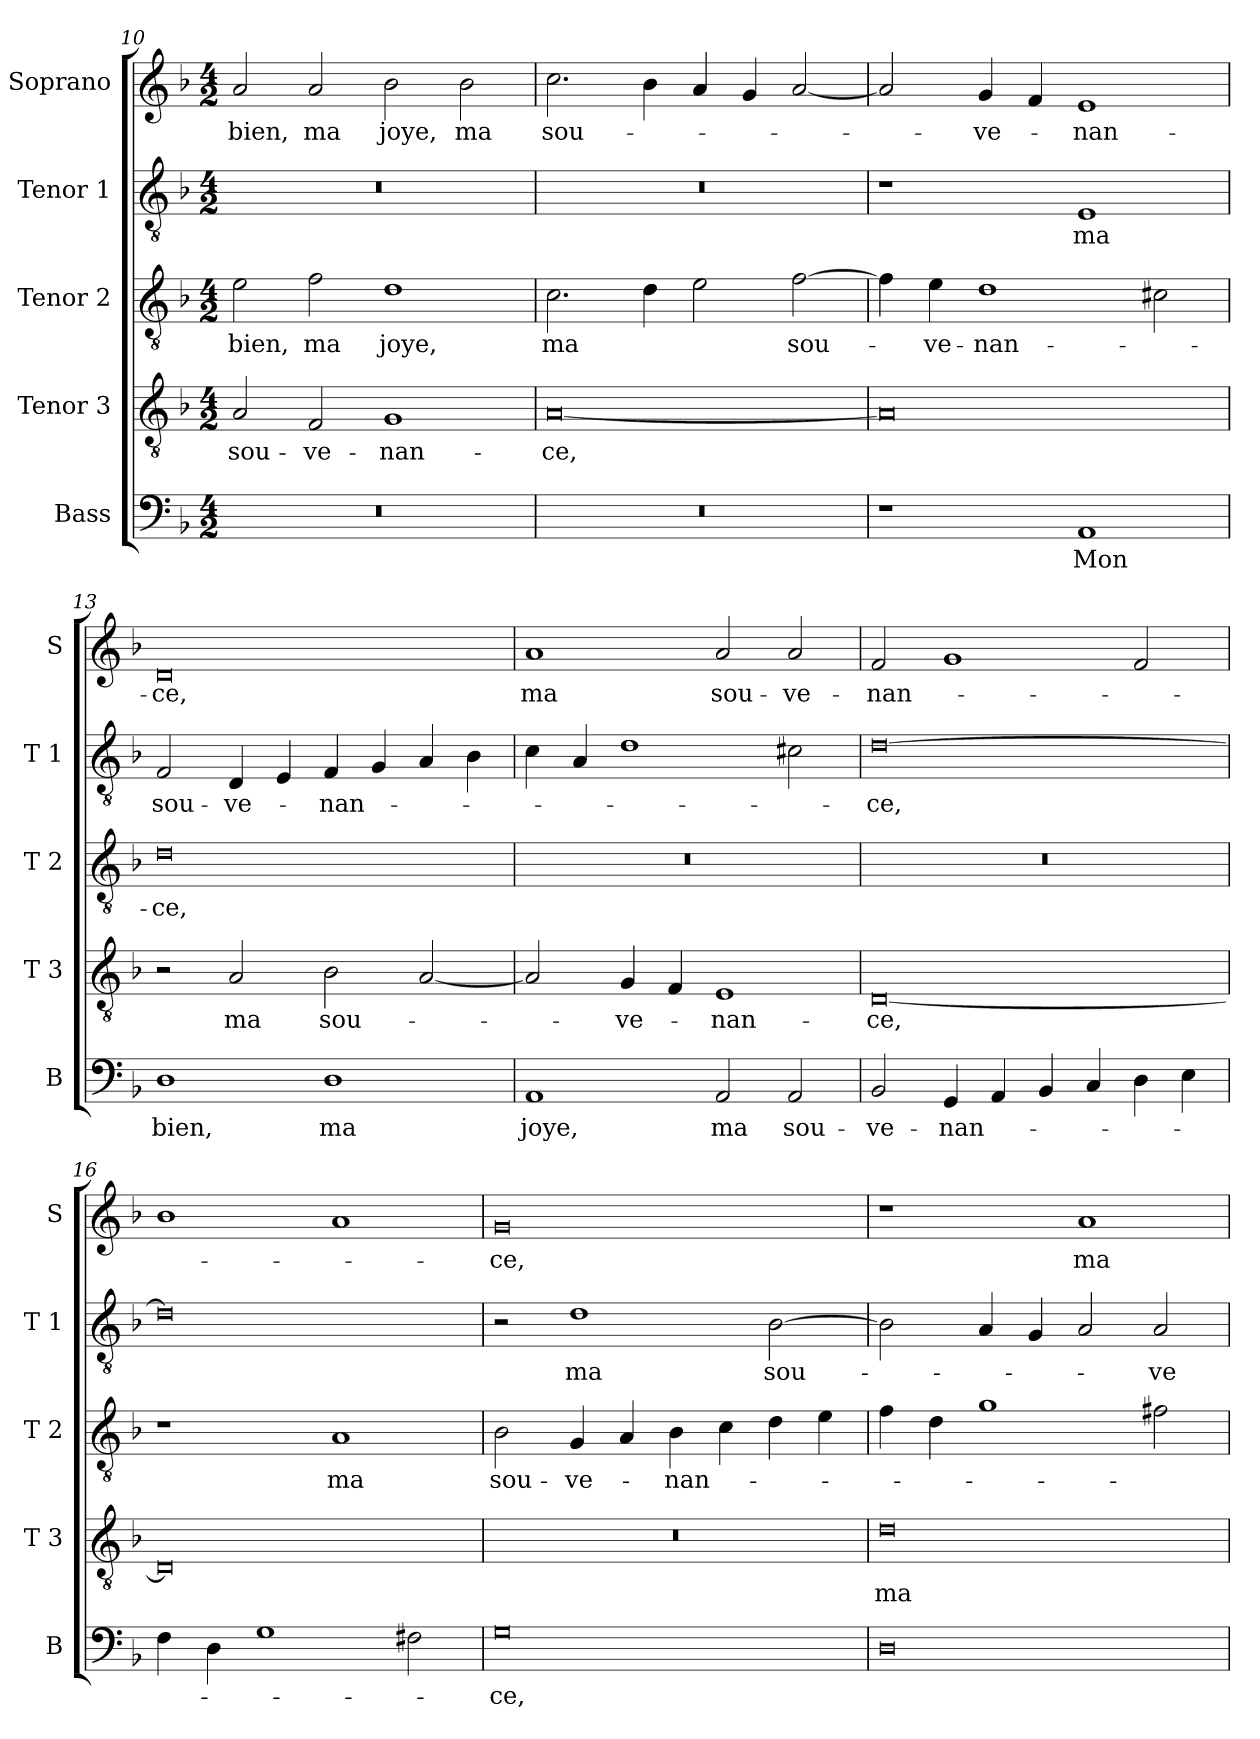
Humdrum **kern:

**kern	**text	**kern	**text	**kern	**text	**kern	**text	**kern	**text
*part5	*part5	*part4	*part4	*part3	*part3	*part2	*part2	*part1	*part1
*staff5	*staff5	*staff4	*staff4	*staff3	*staff3	*staff2	*staff2	*staff1	*staff1
*I"Bass	*	*I"Tenor 3	*	*I"Tenor 2	*	*I"Tenor 1	*	*I"Soprano	*
*I'B	*	*I'T 3	*	*I'T 2	*	*I'T 1	*	*I'S	*
*clefF4	*	*clefGv2	*	*clefGv2	*	*clefGv2	*	*clefG2	*
*k[b-]	*	*k[b-]	*	*k[b-]	*	*k[b-]	*	*k[b-]	*
*F:	*	*F:	*	*F:	*	*F:	*	*F:	*
*M4/2	*	*M4/2	*	*M4/2	*	*M4/2	*	*M4/2	*
=10	=10	=10	=10	=10	=10	=10	=10	=10	=10
!	!	!	!LO:LY:b	!	!LO:LY:b	!	!	!	!LO:LY:b
0r	.	2A/	sou-	2e\	bien,	0r	.	2a/	bien,
!	!	!	!LO:LY:b	!	!LO:LY:b	!	!	!	!LO:LY:b
.	.	2F/	-ve-	2f\	ma	.	.	2a/	ma
!	!	!	!LO:LY:b	!	!LO:LY:b	!	!	!	!LO:LY:b
.	.	1G	-nan-	1d	joye,	.	.	2b-\	joye,
!	!	!	!	!	!	!	!	!	!LO:LY:b
.	.	.	.	.	.	.	.	2b-\	ma
=11	=11	=11	=11	=11	=11	=11	=11	=11	=11
!	!	!	!LO:LY:b	!	!LO:LY:b	!	!	!	!LO:LY:b
0r	.	[0A	-ce,	2.c\	ma	0r	.	2.cc\	sou-
.	.	.	.	4d\	.	.	.	4b-\	.
.	.	.	.	2e\	.	.	.	4a/	.
.	.	.	.	.	.	.	.	4g/	.
!	!	!	!	!	!LO:LY:b	!	!	!	!
.	.	.	.	[2f\	sou-	.	.	[2a/	.
=12	=12	=12	=12	=12	=12	=12	=12	=12	=12
1r	.	0A]	.	4f\]	.	1r	.	2a/]	.
!	!	!	!	!	!LO:LY:b	!	!	!	!
.	.	.	.	4e\	-ve-	.	.	.	.
!	!	!	!	!	!LO:LY:b	!	!	!	!LO:LY:b
.	.	.	.	1d	-nan-	.	.	4g/	-ve-
.	.	.	.	.	.	.	.	4f/	.
!	!LO:LY:b	!	!	!	!	!	!LO:LY:b	!	!LO:LY:b
1AA	Mon	.	.	.	.	1E	ma	1e	-nan-
.	.	.	.	2c#X\	.	.	.	.	.
!!LO:PB:g=z
=13	=13	=13	=13	=13	=13	=13	=13	=13	=13
!	!LO:LY:b	!	!	!	!LO:LY:b	!	!LO:LY:b	!	!LO:LY:b
1D	bien,	2r	.	0d	-ce,	2F/	sou-	0d	-ce,
!	!	!	!LO:LY:b	!	!	!	!LO:LY:b	!	!
.	.	2A/	ma	.	.	4D/	-ve-	.	.
.	.	.	.	.	.	4E/	.	.	.
!	!LO:LY:b	!	!LO:LY:b	!	!	!	!LO:LY:b	!	!
1D	ma	2B-\	sou-	.	.	4F/	-nan-	.	.
.	.	.	.	.	.	4G/	.	.	.
.	.	[2A/	.	.	.	4A/	.	.	.
.	.	.	.	.	.	4B-\	.	.	.
=14	=14	=14	=14	=14	=14	=14	=14	=14	=14
!	!LO:LY:b	!	!	!	!	!	!	!	!LO:LY:b
1AA	joye,	2A/]	.	0r	.	4c\	.	1a	ma
.	.	.	.	.	.	4A/	.	.	.
!	!	!	!LO:LY:b	!	!	!	!	!	!
.	.	4G/	-ve-	.	.	1d	.	.	.
.	.	4F/	.	.	.	.	.	.	.
!	!LO:LY:b	!	!LO:LY:b	!	!	!	!	!	!LO:LY:b
2AA/	ma	1E	-nan-	.	.	.	.	2a/	sou-
!	!LO:LY:b	!	!	!	!	!	!	!	!LO:LY:b
2AA/	sou-	.	.	.	.	2c#X\	.	2a/	-ve-
=15	=15	=15	=15	=15	=15	=15	=15	=15	=15
!	!LO:LY:b	!	!LO:LY:b	!	!	!	!LO:LY:b	!	!LO:LY:b
2BB-/	-ve-	[0D	-ce,	0r	.	[0d	-ce,	2f/	-nan-
!	!LO:LY:b	!	!	!	!	!	!	!	!
4GG/	-nan-	.	.	.	.	.	.	1g	.
4AA/	.	.	.	.	.	.	.	.	.
4BB-/	.	.	.	.	.	.	.	.	.
4C/	.	.	.	.	.	.	.	.	.
4D\	.	.	.	.	.	.	.	2f/	.
4E\	.	.	.	.	.	.	.	.	.
=16	=16	=16	=16	=16	=16	=16	=16	=16	=16
4F\	.	0D]	.	1r	.	0d]	.	1b-	.
4D\	.	.	.	.	.	.	.	.	.
1G	.	.	.	.	.	.	.	.	.
!	!	!	!	!	!LO:LY:b	!	!	!	!
.	.	.	.	1A	ma	.	.	1a	.
2F#X\	.	.	.	.	.	.	.	.	.
=17	=17	=17	=17	=17	=17	=17	=17	=17	=17
!	!LO:LY:b	!	!	!	!LO:LY:b	!	!	!	!LO:LY:b
0G	-ce,	0r	.	2B-\	sou-	2r	.	0g	-ce,
!	!	!	!	!	!LO:LY:b	!	!LO:LY:b	!	!
.	.	.	.	4G/	-ve-	1d	ma	.	.
.	.	.	.	4A/	.	.	.	.	.
!	!	!	!	!	!LO:LY:b	!	!	!	!
.	.	.	.	4B-\	-nan-	.	.	.	.
.	.	.	.	4c\	.	.	.	.	.
!	!	!	!	!	!	!	!LO:LY:b	!	!
.	.	.	.	4d\	.	[2B-\	sou-	.	.
.	.	.	.	4e\	.	.	.	.	.
!!LO:LB:g=z
=18	=18	=18	=18	=18	=18	=18	=18	=18	=18
!	!	!	!LO:LY:b	!	!	!	!	!	!
0D	.	0d	ma	4f\	.	2B-\]	.	1r	.
.	.	.	.	4d\	.	.	.	.	.
.	.	.	.	1g	.	4A/	.	.	.
.	.	.	.	.	.	4G/	.	.	.
!	!	!	!	!	!	!	!	!	!LO:LY:b
.	.	.	.	.	.	2A/	.	1a	ma
!	!	!	!	!	!	!	!LO:LY:b	!	!
.	.	.	.	2f#X\	.	2A/	-ve-	.	.
=	=	=	=	=	=	=	=	=	=
*-	*-	*-	*-	*-	*-	*-	*-	*-	*-
